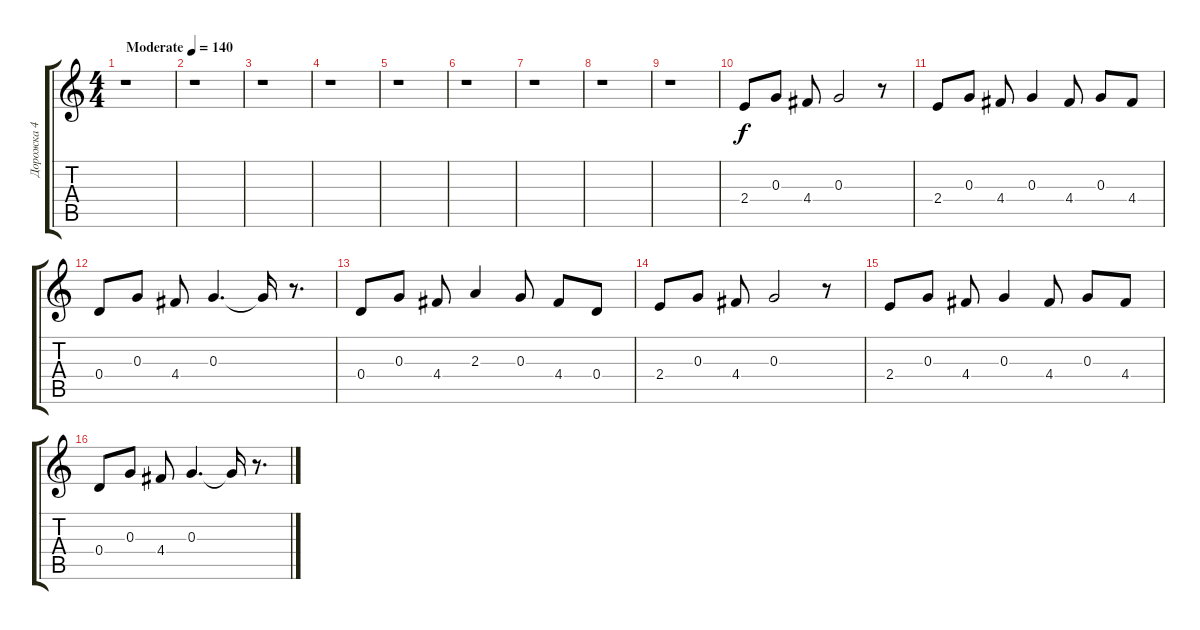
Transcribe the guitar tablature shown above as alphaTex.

\track ("Дорожка 4" "Дорожка 4") {instrument distortionguitar}
\staff {score tabs}
\tuning (E4 B3 G3 D3 A2 E2) {hide}
\ts (4 4)
\tempo (140 "Moderate")
\clef g2
\ks c
r.1{dy f instrument distortionguitar} |
r.1 |
r.1 |
r.1 |
r.1 |
r.1 |
r.1 |
r.1 |
r.1 |
2.4.8 0.3.8 4.4.8 0.3.2 r.8 |
2.4.8 0.3.8 4.4.8 0.3.4 4.4.8 0.3.8 4.4.8 |
0.4.8 0.3.8 4.4.8 0.3.4{d} 0.3{t}.16 r.8{d} |
0.4.8 0.3.8 4.4.8 2.3.4 0.3.8 4.4.8 0.4.8 |
2.4.8 0.3.8 4.4.8 0.3.2 r.8 |
2.4.8 0.3.8 4.4.8 0.3.4 4.4.8 0.3.8 4.4.8 |
0.4.8 0.3.8 4.4.8 0.3.4{d} 0.3{t}.16 r.8{d}
